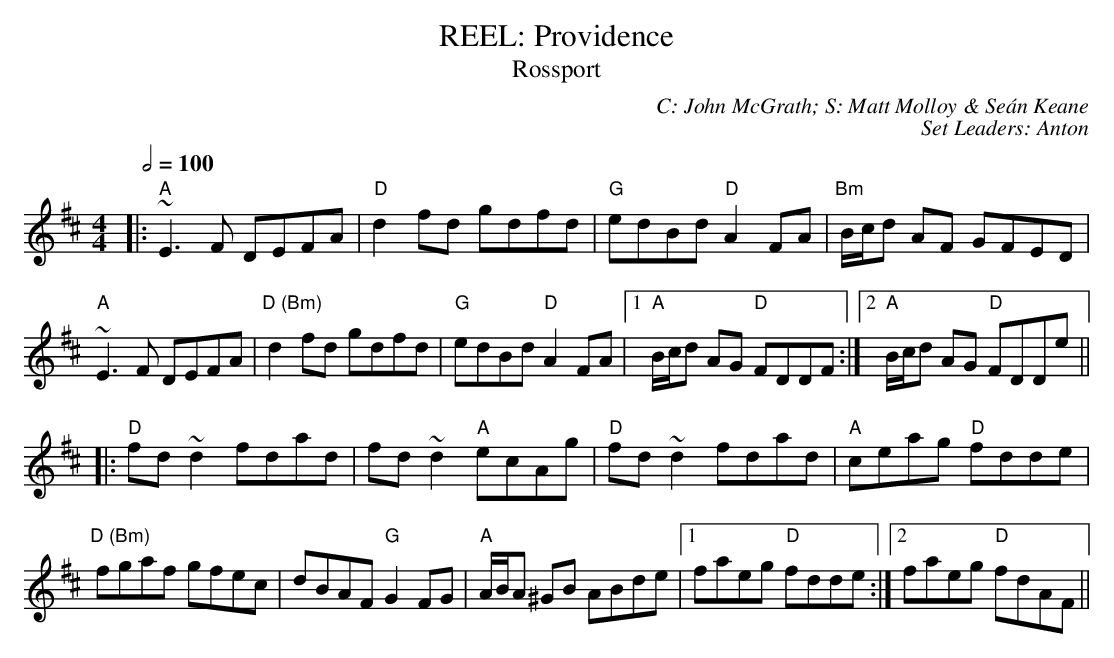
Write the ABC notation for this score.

X:1
T: REEL: Providence
T: Rossport
C: C: John McGrath; S: Matt Molloy & Seán Keane
C: Set Leaders: Anton
M: 4/4
L: 1/8
Q: 1/2=100
K: Dmaj
|:"A"~E3F DEFA|"D"d2 fd gdfd|"G"edBd "D"A2 FA|"Bm"B/c/d AF GFED|
"A"~E3F DEFA|"D (Bm)"d2 fd gdfd|"G"edBd "D"A2 FA|1 "A"B/c/d AG "D"FDDF:|2 "A"B/c/d AG "D"FDDe||
|:"D"fd~d2 fdad|fd~d2 "A"ecAg|"D"fd~d2 fdad|"A"ceag "D"fdde|
"D (Bm)"fgaf gfec|dBAF "G"G2 FG|"A"A/B/A ^GB ABde|1 faeg "D"fdde:|2 faeg "D"fdAF||
